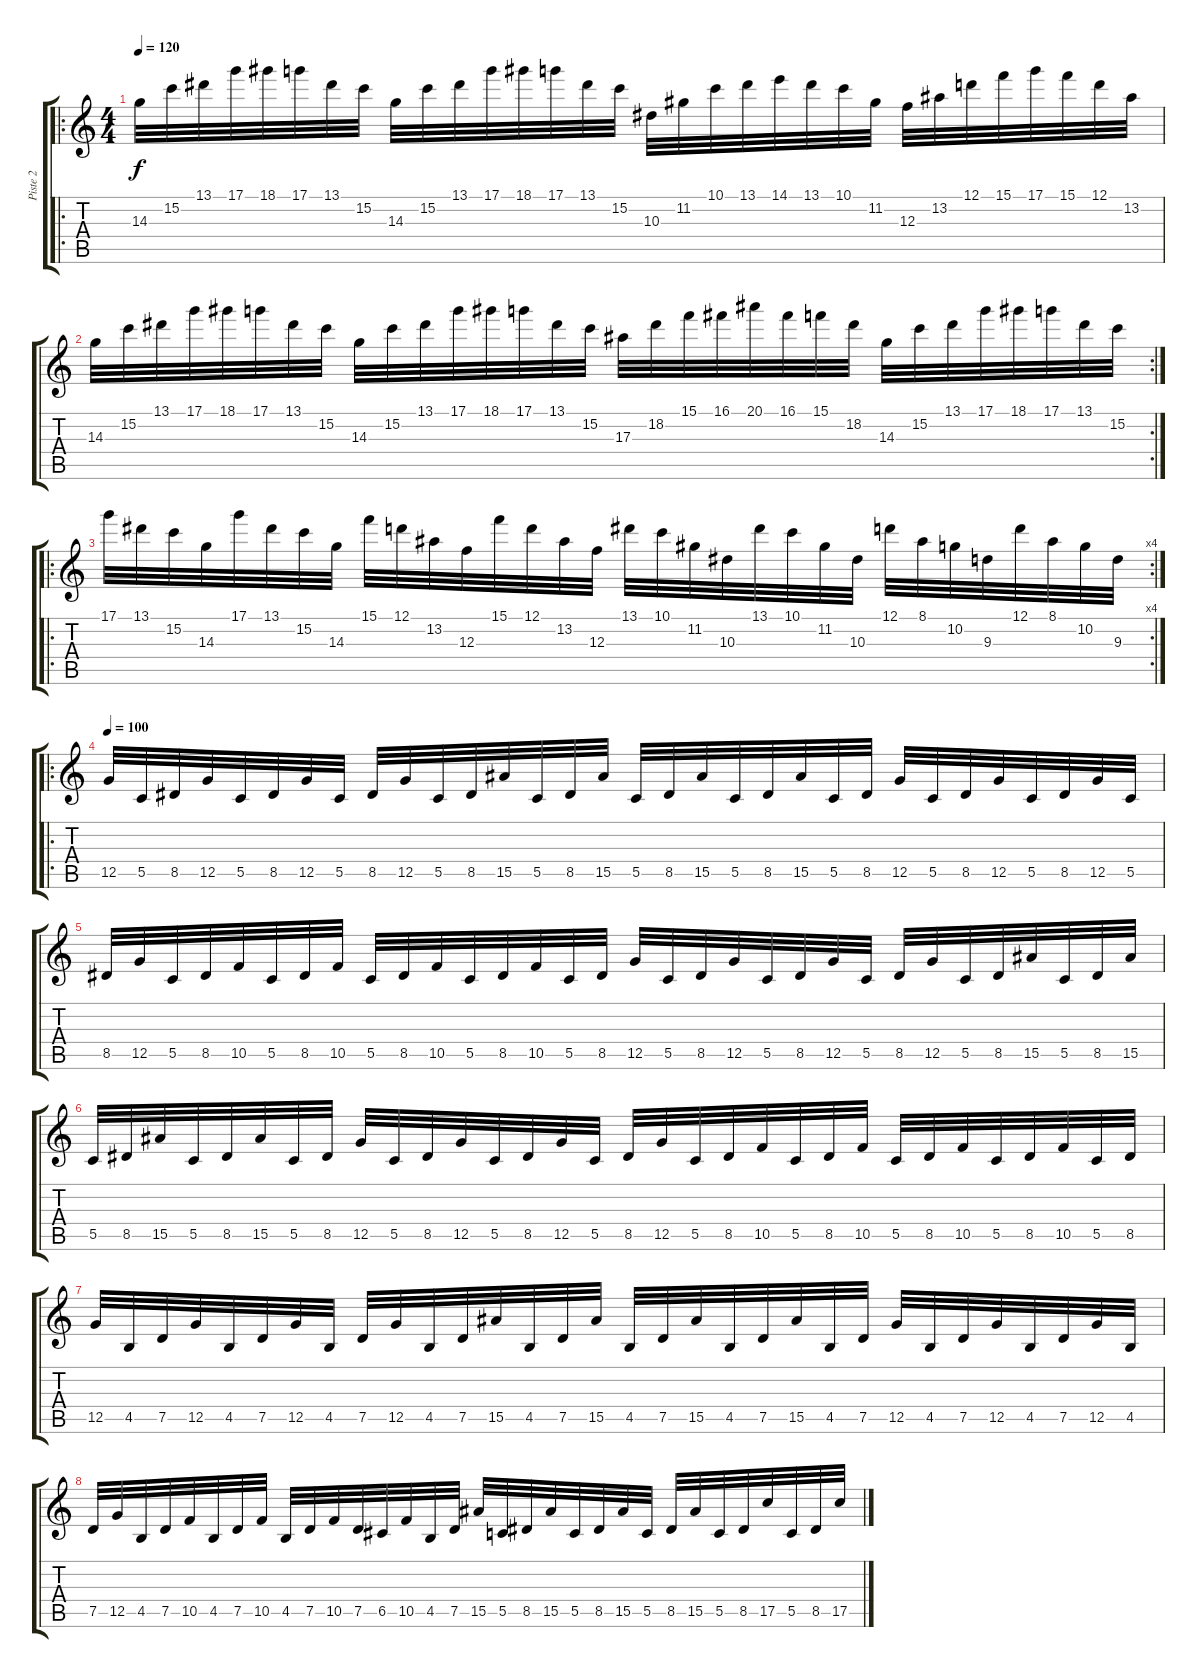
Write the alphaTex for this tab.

\track ("Piste 2" "Piste 2") {instrument distortionguitar}
\staff {score tabs}
\tuning (D4 A3 F3 C3 G2 C2) {hide}
\ro
\ts (4 4)
\tempo 120
\clef g2
\ks c
14.3.32{dy f} 15.2.32 13.1.32 17.1.32 18.1.32 17.1.32 13.1.32 15.2.32 14.3.32 15.2.32 13.1.32 17.1.32 18.1.32 17.1.32 13.1.32 15.2.32 10.3.32 11.2.32 10.1.32 13.1.32 14.1.32 13.1.32 10.1.32 11.2.32 12.3.32 13.2.32 12.1.32 15.1.32 17.1.32 15.1.32 12.1.32 13.2.32 |
\rc 2
14.3.32 15.2.32 13.1.32 17.1.32 18.1.32 17.1.32 13.1.32 15.2.32 14.3.32 15.2.32 13.1.32 17.1.32 18.1.32 17.1.32 13.1.32 15.2.32 17.3.32 18.2.32 15.1.32 16.1.32 20.1.32 16.1.32 15.1.32 18.2.32 14.3.32 15.2.32 13.1.32 17.1.32 18.1.32 17.1.32 13.1.32 15.2.32 |
\ro
\rc 4
17.1.32 13.1.32 15.2.32 14.3.32 17.1.32 13.1.32 15.2.32 14.3.32 15.1.32 12.1.32 13.2.32 12.3.32 15.1.32 12.1.32 13.2.32 12.3.32 13.1.32 10.1.32 11.2.32 10.3.32 13.1.32 10.1.32 11.2.32 10.3.32 12.1.32 8.1.32 10.2.32 9.3.32 12.1.32 8.1.32 10.2.32 9.3.32 |
\ro
\tempo 100
12.5.32 5.5.32 8.5.32 12.5.32 5.5.32 8.5.32 12.5.32 5.5.32 8.5.32 12.5.32 5.5.32 8.5.32 15.5.32 5.5.32 8.5.32 15.5.32 5.5.32 8.5.32 15.5.32 5.5.32 8.5.32 15.5.32 5.5.32 8.5.32 12.5.32 5.5.32 8.5.32 12.5.32 5.5.32 8.5.32 12.5.32 5.5.32 |
8.5.32 12.5.32 5.5.32 8.5.32 10.5.32 5.5.32 8.5.32 10.5.32 5.5.32 8.5.32 10.5.32 5.5.32 8.5.32 10.5.32 5.5.32 8.5.32 12.5.32 5.5.32 8.5.32 12.5.32 5.5.32 8.5.32 12.5.32 5.5.32 8.5.32 12.5.32 5.5.32 8.5.32 15.5.32 5.5.32 8.5.32 15.5.32 |
5.5.32 8.5.32 15.5.32 5.5.32 8.5.32 15.5.32 5.5.32 8.5.32 12.5.32 5.5.32 8.5.32 12.5.32 5.5.32 8.5.32 12.5.32 5.5.32 8.5.32 12.5.32 5.5.32 8.5.32 10.5.32 5.5.32 8.5.32 10.5.32 5.5.32 8.5.32 10.5.32 5.5.32 8.5.32 10.5.32 5.5.32 8.5.32 |
12.5.32 4.5.32 7.5.32 12.5.32 4.5.32 7.5.32 12.5.32 4.5.32 7.5.32 12.5.32 4.5.32 7.5.32 15.5.32 4.5.32 7.5.32 15.5.32 4.5.32 7.5.32 15.5.32 4.5.32 7.5.32 15.5.32 4.5.32 7.5.32 12.5.32 4.5.32 7.5.32 12.5.32 4.5.32 7.5.32 12.5.32 4.5.32 |
7.5.32 12.5.32 4.5.32 7.5.32 10.5.32 4.5.32 7.5.32 10.5.32 4.5.32 7.5.32 10.5.32 7.5.32 6.5.32 10.5.32 4.5.32 7.5.32 15.5.32 5.5.32 8.5.32 15.5.32 5.5.32 8.5.32 15.5.32 5.5.32 8.5.32 15.5.32 5.5.32 8.5.32 17.5.32 5.5.32 8.5.32 17.5.32
